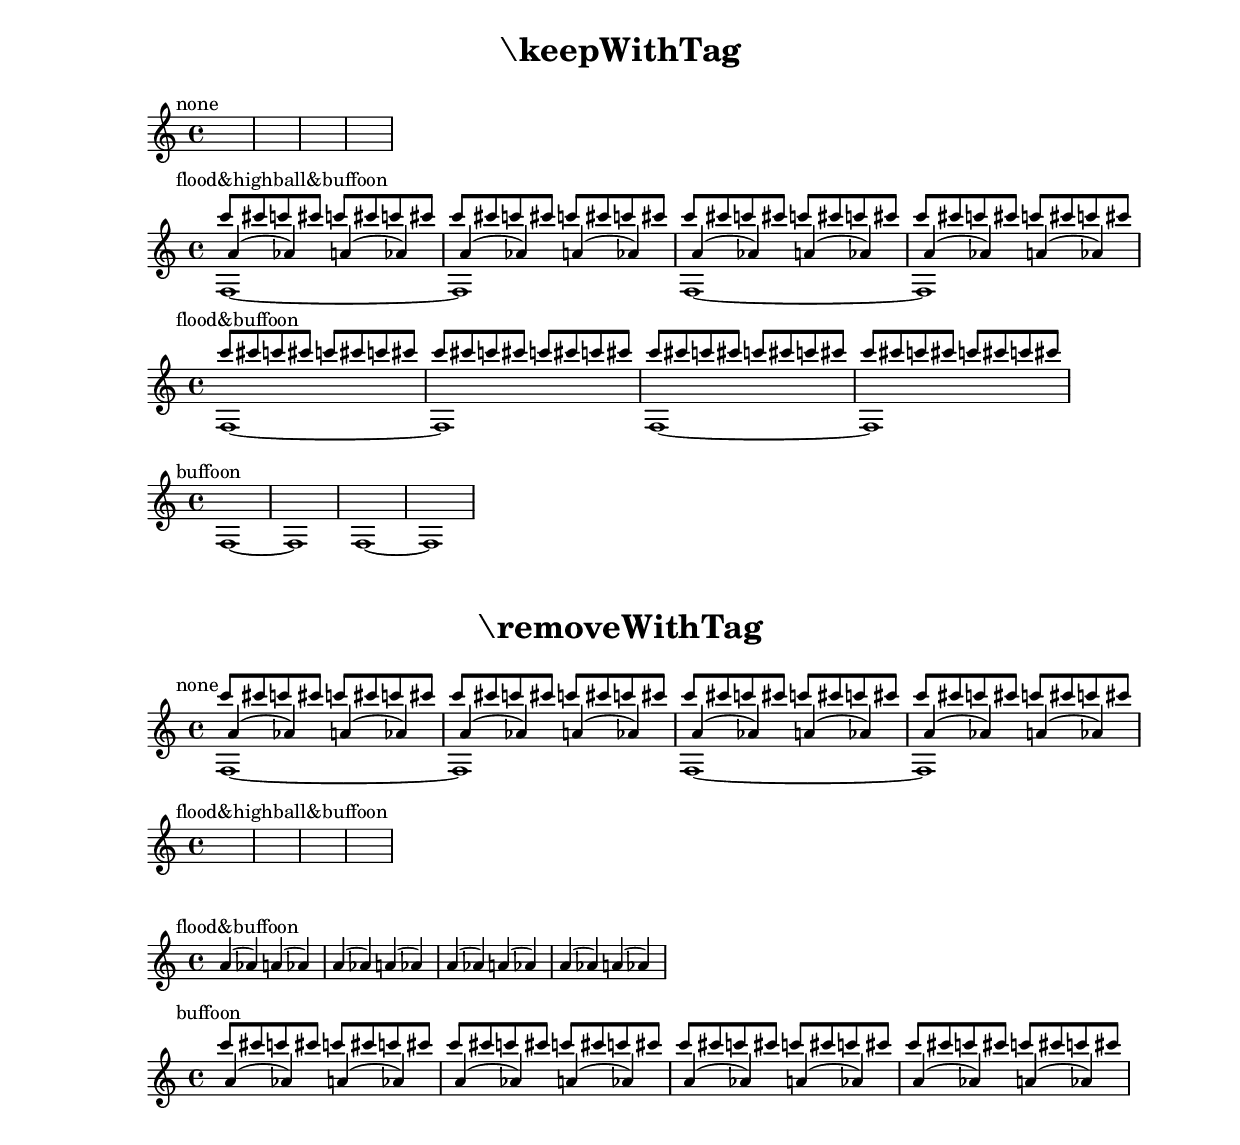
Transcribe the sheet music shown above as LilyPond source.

\version "2.23.14"
\header {

  texidoc = "The @code{\\removeWithTag} and @code{\\keepWithTag}
commands can name multiple tags to remove or to keep."

}

\layout { ragged-right= ##t }

music =
<<
  \tag #'flood \new Voice { \voiceOne \repeat unfold 16 { c'''8 cis'''8 } }
  \tag #'highball \new Voice { \voiceThree \repeat unfold 8 { a'4( as') } }
  \tag #'buffoon \new Voice { \voiceFour \repeat unfold 2 { f1~ 1 } }
>>

demo =
#(define-music-function (fun syms m)
  (ly:music-function? symbol-list? ly:music?)
  #{
    \new Staff
    <<
      { \textMark #(string-join (map symbol->string syms) "&") \skip 1*4 }
      $fun #syms #m
    >>
  #})

#(set-global-staff-size 16)

\markuplist {
  \fill-line { \center-column \fontsize #5 \bold { "\\keepWithTag" } }
  \vspace #1
}
\demo #keepWithTag #'(none) \music
\demo #keepWithTag #'(flood highball buffoon) \music
\demo #keepWithTag #'(flood buffoon) \music
\demo #keepWithTag #'(buffoon) \music

\markup \vspace #2

\markuplist {
  \fill-line { \center-column \fontsize #5 \bold { "\\removeWithTag" } }
  \vspace #1
}
\demo #removeWithTag #'(none) \music
\demo #removeWithTag #'(flood highball buffoon) \music
\demo #removeWithTag #'(flood buffoon) \music
\demo #removeWithTag #'(buffoon) \music
